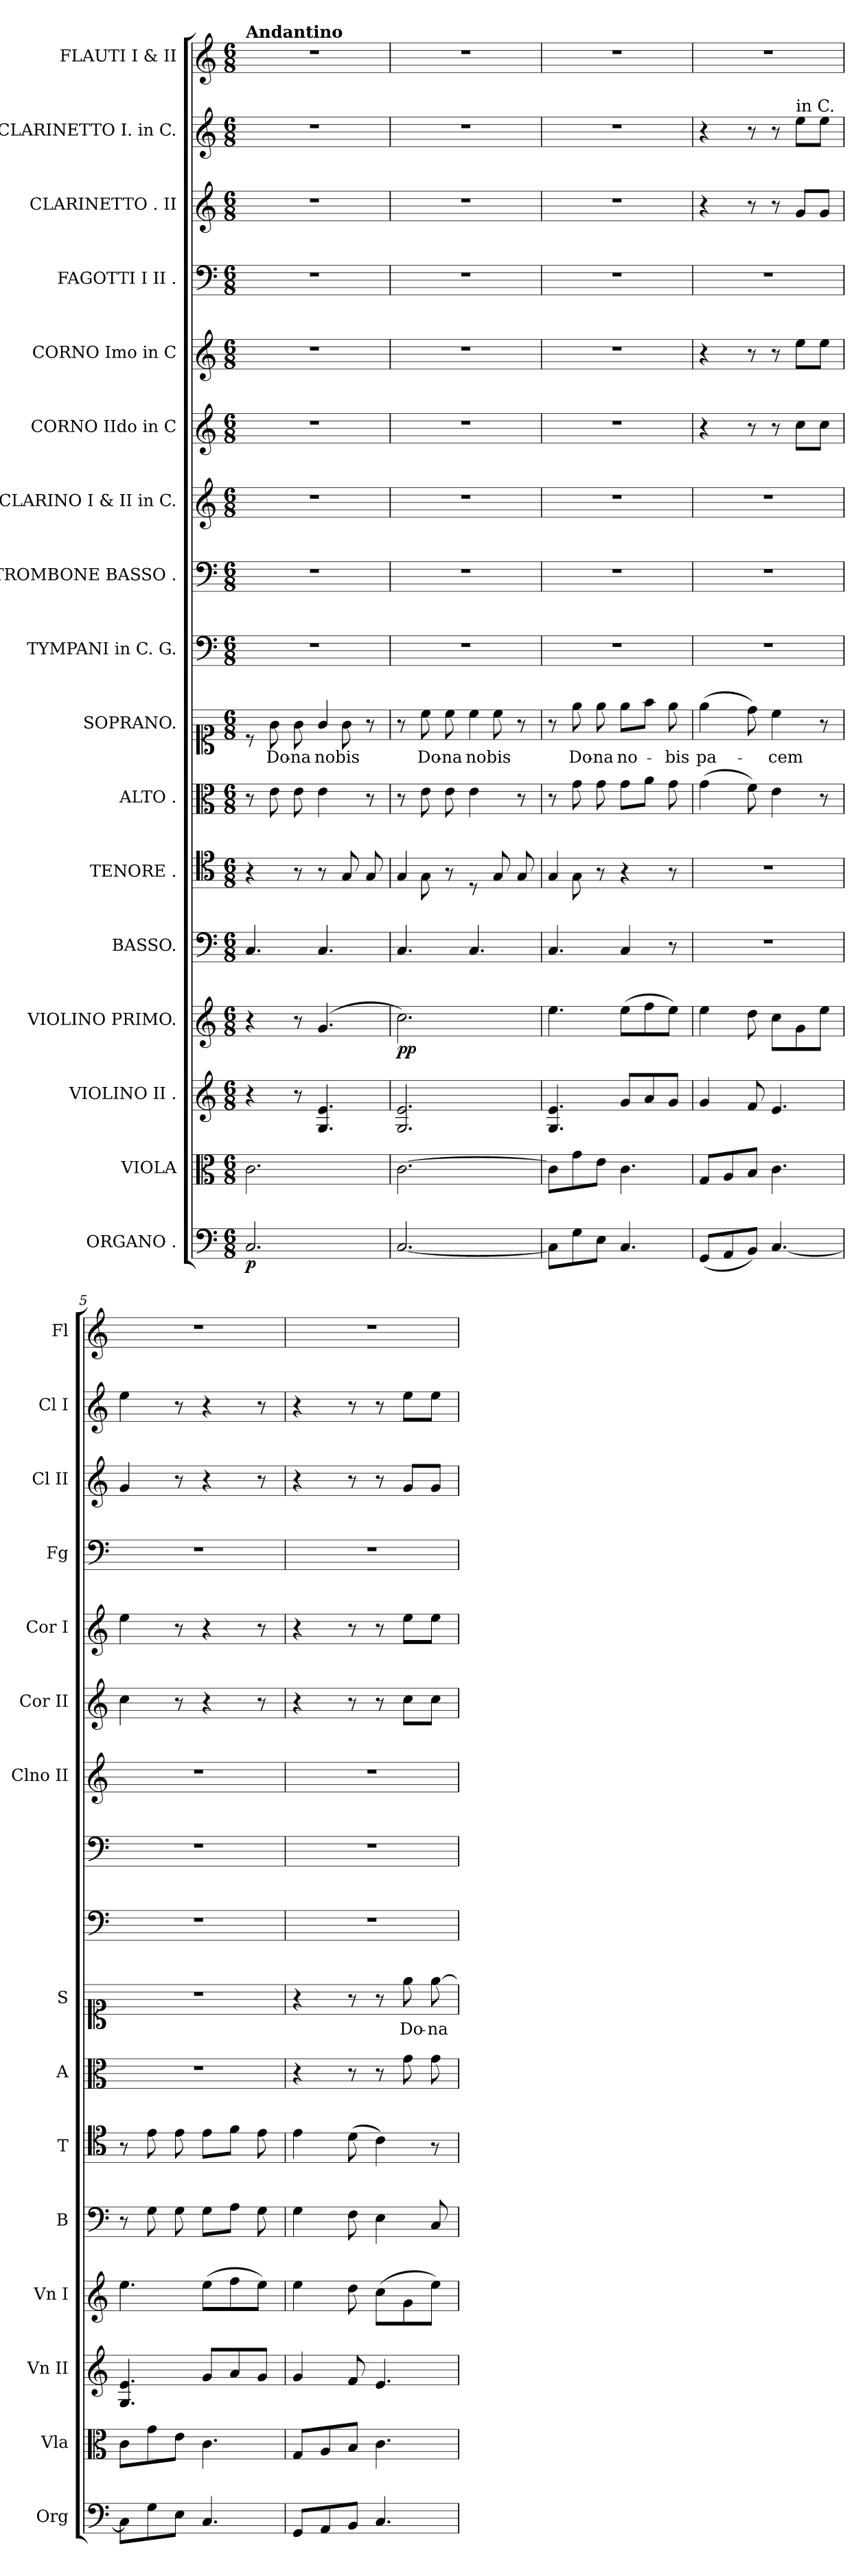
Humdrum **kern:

**kern	**dynam	**kern	**kern	**kern	**dynam	**kern	**kern	**kern	**kern	**text	**kern	**kern	**kern	**kern	**kern	**kern	**kern	**kern	**kern
*part17	*part17	*part16	*part15	*part14	*part14	*part13	*part12	*part11	*part10	*part10	*part9	*part8	*part7	*part6	*part5	*part4	*part3	*part2	*part1
*staff17	*staff17	*staff16	*staff15	*staff14	*staff14	*staff13	*staff12	*staff11	*staff10	*staff10	*staff9	*staff8	*staff7	*staff6	*staff5	*staff4	*staff3	*staff2	*staff1
*I"ORGANO .	*	*I"VIOLA	*I"VIOLINO II .	*I"VIOLINO PRIMO.	*	*I"BASSO.	*I"TENORE .	*I"ALTO .	*I"SOPRANO.	*	*I"TYMPANI in C. G.	*I"TROMBONE BASSO .	*I"CLARINO I & II in C.	*I"CORNO IIdo in C	*I"CORNO Imo in C	*I"FAGOTTI I II .	*I"CLARINETTO . II	*I"CLARINETTO I. in C.	*I"FLAUTI I & II
*I'Org	*	*I'Vla	*I'Vn II	*I'Vn I	*	*I'B	*I'T	*I'A	*I'S	*	*	*	*I'Clno II	*I'Cor II	*I'Cor I	*I'Fg	*I'Cl II	*I'Cl I	*I'Fl
*clefF4	*	*clefC3	*clefG2	*clefG2	*	*clefF4	*clefC4	*clefC3	*clefC1	*	*clefF4	*clefF4	*clefG2	*clefG2	*clefG2	*clefF4	*clefG2	*clefG2	*clefG2
*k[]	*	*k[]	*k[]	*k[]	*	*k[]	*k[]	*k[]	*k[]	*	*k[]	*k[]	*k[]	*k[]	*k[]	*k[]	*k[]	*k[]	*k[]
*C:	*	*C:	*C:	*C:	*	*C:	*C:	*C:	*C:	*	*C:	*C:	*C:	*C:	*C:	*C:	*C:	*C:	*C:
*M6/8	*	*M6/8	*M6/8	*M6/8	*	*M6/8	*M6/8	*M6/8	*M6/8	*	*M6/8	*M6/8	*M6/8	*M6/8	*M6/8	*M6/8	*M6/8	*M6/8	*M6/8
=1	=1	=1	=1	=1	=1	=1	=1	=1	=1	=1	=1	=1	=1	=1	=1	=1	=1	=1	=1
*	*	*	*	*	*	*	*	*	*^	*	*	*	*	*	*	*	*	*	*
!	!	!	!	!	!	!	!	!	!	!	!	!	!	!	!	!	!	!	!	!LO:TX:a:B:t=Andantino
2.C	p	2.c	4r	4r	.	4.C	4r	8r	8rc	4ryy	.	2.r	2.r	2.r	2.r	2.r	2.r	2.r	2.r	2.r
.	.	.	.	.	.	.	.	8e	8g	.	Do-	.	.	.	.	.	.	.	.	.
.	.	.	8r	8r	.	.	8r	8e	8g	8ryy	-na	.	.	.	.	.	.	.	.	.
.	.	.	4.G 4.e	(>4.g	.	4.C	8r	4e	4g	8ryy	nobis	.	.	.	.	.	.	.	.	.
.	.	.	.	.	.	.	8G	.	.	8g	.	.	.	.	.	.	.	.	.	.
.	.	.	.	.	.	.	8G	8r	8r	8ryy	.	.	.	.	.	.	.	.	.	.
=2	=2	=2	=2	=2	=2	=2	=2	=2	=2	=2	=2	=2	=2	=2	=2	=2	=2	=2	=2	=2
*	*	*	*	*	*	*	*^	*	*	*	*	*	*	*	*	*	*	*	*	*
[2.C	.	[2.c	2.G 2.e	2.cc)	pp	4.C	4G	8ryy	8r	8r	4ryy	.	2.r	2.r	2.r	2.r	2.r	2.r	2.r	2.r	2.r
.	.	.	.	.	.	.	.	8G	8e	8cc	.	Do-	.	.	.	.	.	.	.	.	.
.	.	.	.	.	.	.	8r	8ryy	8e	8cc	8ryy	-na	.	.	.	.	.	.	.	.	.
.	.	.	.	.	.	4.C	8rD	4ryy	4e	4cc\	8ryy	nobis	.	.	.	.	.	.	.	.	.
.	.	.	.	.	.	.	8G	.	.	.	8cc	.	.	.	.	.	.	.	.	.	.
.	.	.	.	.	.	.	8G	8ryy	8r	8r	8ryy	.	.	.	.	.	.	.	.	.	.
*	*	*	*	*	*	*	*	*	*	*v	*v	*	*	*	*	*	*	*	*	*	*
=3	=3	=3	=3	=3	=3	=3	=3	=3	=3	=3	=3	=3	=3	=3	=3	=3	=3	=3	=3	=3
8CL]	.	8cL]	4.G 4.e	4.ee	.	4.C	4G	8ryy	8r	8r	.	2.r	2.r	2.r	2.r	2.r	2.r	2.r	2.r	2.r
8G	.	8g	.	.	.	.	.	8G	8g	8ee	Do-	.	.	.	.	.	.	.	.	.
8EJ	.	8eJ	.	.	.	.	8r	8ryy	8g	8ee	-na	.	.	.	.	.	.	.	.	.
4.C	.	4.c	8gL	(>8eeL	.	4C	4r	4ryy	8gL	8eeL	no-	.	.	.	.	.	.	.	.	.
.	.	.	8a	8ff	.	.	.	.	8aJ	8ffJ	.	.	.	.	.	.	.	.	.	.
.	.	.	8gJ	8eeJ)	.	8r	8r	8ryy	8g	8ee	-bis	.	.	.	.	.	.	.	.	.
*	*	*	*	*	*	*	*v	*v	*	*	*	*	*	*	*	*	*	*	*	*
=4	=4	=4	=4	=4	=4	=4	=4	=4	=4	=4	=4	=4	=4	=4	=4	=4	=4	=4	=4
(<8GGL	.	8GL	4g	4ee	.	2.r	2.r	(>4g	(>4ee	pa-	2.r	2.r	2.r	4r	4r	2.r	4r	4r	2.r
8AA	.	8A	.	.	.	.	.	.	.	.	.	.	.	.	.	.	.	.	.
8BBJ)	.	8BJ	8f	8dd	.	.	.	8f)	8dd)	.	.	.	.	8r	8r	.	8r	8r	.
[4.C	.	4.c	4.e	8ccL	.	.	.	4e	4cc	-cem	.	.	.	8r	8r	.	8r	8r	.
!	!	!	!	!	!	!	!	!	!	!	!	!	!	!	!	!	!	!LO:TX:a:t=in C.	!
.	.	.	.	8g	.	.	.	.	.	.	.	.	.	8ccL	8eeL	.	8gL	8eeL	.
.	.	.	.	8eeJ	.	.	.	8r	8r	.	.	.	.	8ccJ	8eeJ	.	8gJ	8eeJ	.
=5	=5	=5	=5	=5	=5	=5	=5	=5	=5	=5	=5	=5	=5	=5	=5	=5	=5	=5	=5
8CL]	.	8cL	4.G 4.e	4.ee	.	8r	8r	2.r	2.r	.	2.r	2.r	2.r	4cc	4ee	2.r	4g	4ee	2.r
8G	.	8g	.	.	.	8G	8e	.	.	.	.	.	.	.	.	.	.	.	.
8EJ	.	8eJ	.	.	.	8G	8e	.	.	.	.	.	.	8r	8r	.	8r	8r	.
4.C	.	4.c	8gL	(>8eeL	.	8GL	8eL	.	.	.	.	.	.	4r	4r	.	4r	4r	.
.	.	.	8a	8ff	.	8AJ	8fJ	.	.	.	.	.	.	.	.	.	.	.	.
.	.	.	8gJ	8eeJ)	.	8G	8e	.	.	.	.	.	.	8r	8r	.	8r	8r	.
=6	=6	=6	=6	=6	=6	=6	=6	=6	=6	=6	=6	=6	=6	=6	=6	=6	=6	=6	=6
8GGL	.	8GL	4g	4ee	.	4G	4e	4r	4r	.	2.r	2.r	2.r	4r	4r	2.r	4r	4r	2.r
8AA	.	8A	.	.	.	.	.	.	.	.	.	.	.	.	.	.	.	.	.
8BBJ	.	8BJ	8f	8dd	.	8F	(>8d	8r	8r	.	.	.	.	8r	8r	.	8r	8r	.
4.C	.	4.c	4.e	(>8ccL	.	4E	4c)	8r	8r	.	.	.	.	8r	8r	.	8r	8r	.
.	.	.	.	8g	.	.	.	8g	8ee	Do-	.	.	.	8ccL	8eeL	.	8gL	8eeL	.
.	.	.	.	8eeJ)	.	8C	8r	8g	[8ee	-na	.	.	.	8ccJ	8eeJ	.	8gJ	8eeJ	.
=	=	=	=	=	=	=	=	=	=	=	=	=	=	=	=	=	=	=	=
*-	*-	*-	*-	*-	*-	*-	*-	*-	*-	*-	*-	*-	*-	*-	*-	*-	*-	*-	*-
